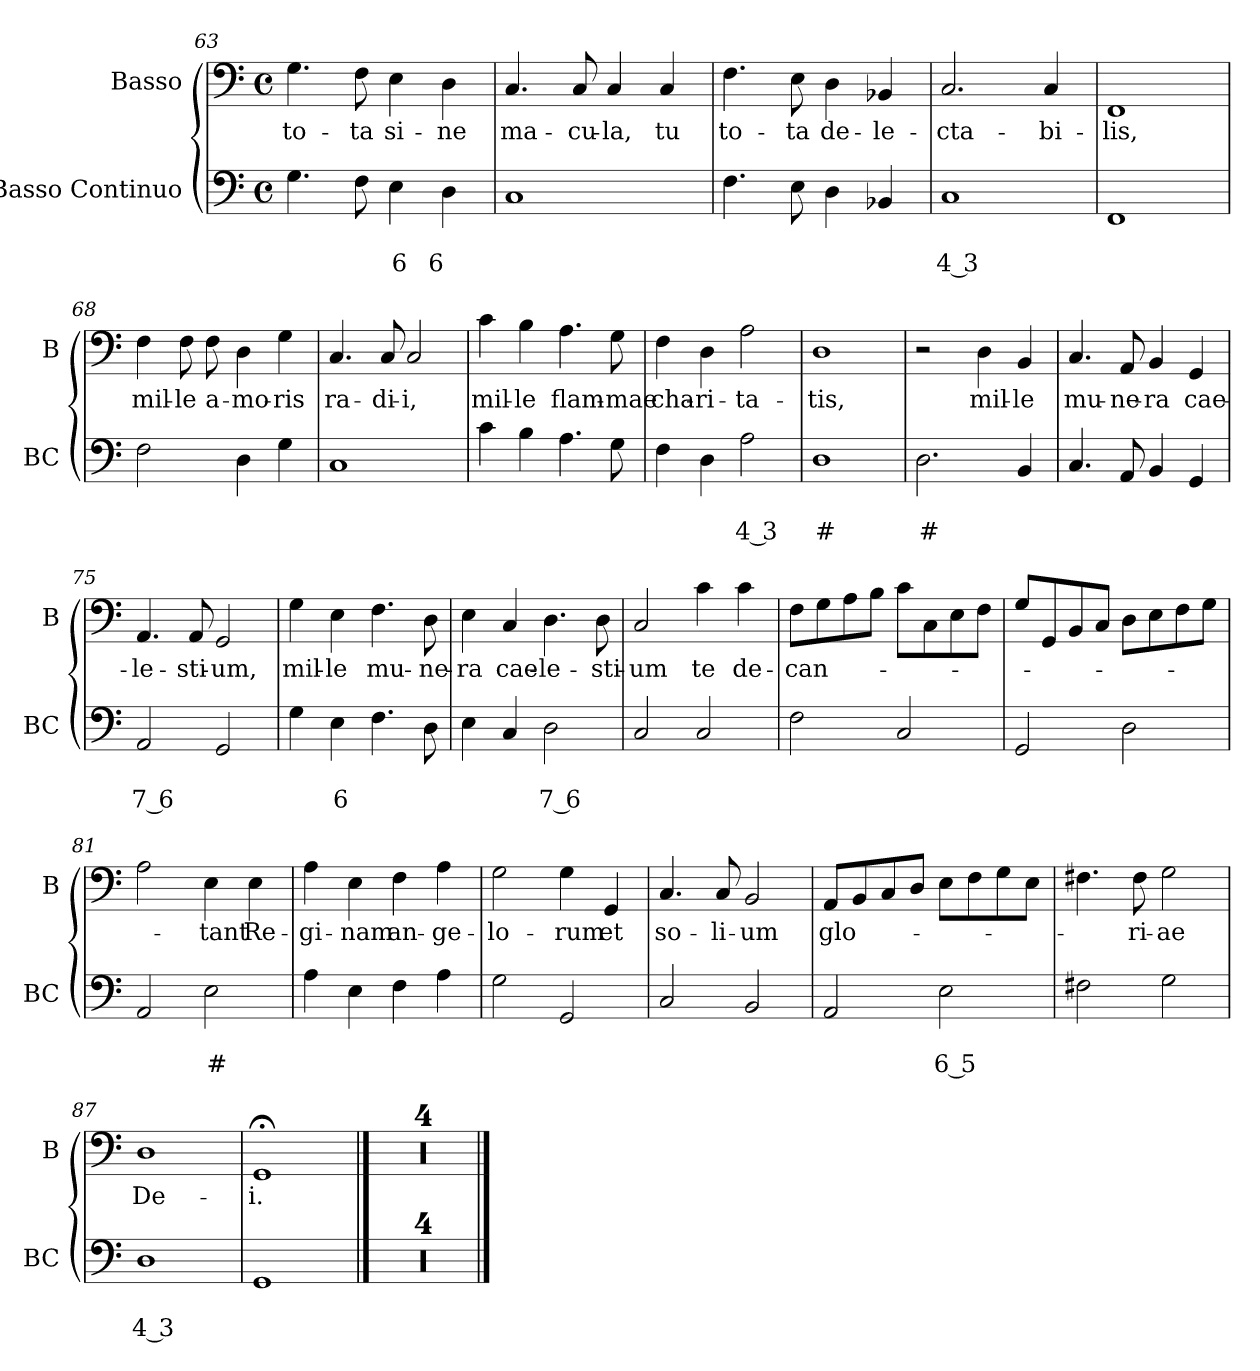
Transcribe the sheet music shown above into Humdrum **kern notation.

**kern	**text	**text	**kern	**text
*part2	*part2	*part2	*part1	*part1
*staff2	*staff2	*staff2	*staff1	*staff1
*I"Basso Continuo	*	*	*I"Basso	*
*I'BC	*	*	*I'B	*
*clefF4	*	*	*clefF4	*
*k[]	*	*	*k[]	*
*C:	*	*	*C:	*
*M4/4	*	*	*M4/4	*
*met(c)	*	*	*met(c)	*
=63	=63	=63	=63	=63
!	!	!	!	!LO:LY:b
4.G\	.	.	4.G\	to-
!	!	!	!	!LO:LY:b
8F\	.	.	8F\	-ta
!	!	!LO:LY:b	!	!LO:LY:b
4E\	.	6	4E\	si-
!	!	!LO:LY:b	!	!LO:LY:b
4D\	.	6	4D\	-ne
=64	=64	=64	=64	=64
!	!	!	!	!LO:LY:b
1C	.	.	4.C/	ma-
!	!	!	!	!LO:LY:b
.	.	.	8C/	-cu-
!	!	!	!	!LO:LY:b
.	.	.	4C/	-la,
!	!	!	!	!LO:LY:b
.	.	.	4C/	tu
!!LO:LB:g=z
=65	=65	=65	=65	=65
!	!	!	!	!LO:LY:b
4.F\	.	.	4.F\	to-
!	!	!	!	!LO:LY:b
8E\	.	.	8E\	-ta
!	!	!	!	!LO:LY:b
4D\	.	.	4D\	de-
!	!	!	!	!LO:LY:b
4BB-X/	.	.	4BB-X/	-le-
=66	=66	=66	=66	=66
!	!	!LO:LY:b	!	!LO:LY:b
1C	.	4 3	2.C/	-cta-
!	!	!	!	!LO:LY:b
.	.	.	4C/	-bi-
=67	=67	=67	=67	=67
!	!	!	!	!LO:LY:b
1FF	.	.	1FF	-lis,
=68	=68	=68	=68	=68
!	!	!	!	!LO:LY:b
2F\	.	.	4F\	mil-
!	!	!	!	!LO:LY:b
.	.	.	8F\	-le
!	!	!	!	!LO:LY:b
.	.	.	8F\	a-
!	!	!	!	!LO:LY:b
4D\	.	.	4D\	-mo-
!	!	!	!	!LO:LY:b
4G\	.	.	4G\	-ris
=69	=69	=69	=69	=69
!	!	!	!	!LO:LY:b
1C	.	.	4.C/	ra-
!	!	!	!	!LO:LY:b
.	.	.	8C/	-di-
!	!	!	!	!LO:LY:b
.	.	.	2C/	-i,
=70	=70	=70	=70	=70
!	!	!	!	!LO:LY:b
4c\	.	.	4c\	mil-
!	!	!	!	!LO:LY:b
4B\	.	.	4B\	-le
!	!	!	!	!LO:LY:b
4.A\	.	.	4.A\	flam-
!	!	!	!	!LO:LY:b
8G\	.	.	8G\	-mae
=71	=71	=71	=71	=71
!	!	!	!	!LO:LY:b
4F\	.	.	4F\	cha-
!	!	!	!	!LO:LY:b
4D\	.	.	4D\	-ri-
!	!	!LO:LY:b	!	!LO:LY:b
2A\	.	4 3	2A\	-ta-
!!LO:LB:g=z
=72	=72	=72	=72	=72
!	!	!LO:LY:b	!	!LO:LY:b
1D	.	#	1D	-tis,
=73	=73	=73	=73	=73
!	!	!LO:LY:b	!	!
2.D\	.	#	2r	.
!	!	!	!	!LO:LY:b
.	.	.	4D\	mil-
!	!	!	!	!LO:LY:b
4BB/	.	.	4BB/	-le
=74	=74	=74	=74	=74
!	!	!	!	!LO:LY:b
4.C/	.	.	4.C/	mu-
!	!	!	!	!LO:LY:b
8AA/	.	.	8AA/	-ne-
!	!	!	!	!LO:LY:b
4BB/	.	.	4BB/	-ra
!	!	!	!	!LO:LY:b
4GG/	.	.	4GG/	cae-
=75	=75	=75	=75	=75
!	!	!LO:LY:b	!	!LO:LY:b
2AA/	.	7 6	4.AA/	-le-
!	!	!	!	!LO:LY:b
.	.	.	8AA/	-sti-
!	!	!	!	!LO:LY:b
2GG/	.	.	2GG/	-um,
=76	=76	=76	=76	=76
!	!	!	!	!LO:LY:b
4G\	.	.	4G\	mil-
!	!	!LO:LY:b	!	!LO:LY:b
4E\	.	6	4E\	-le
!	!	!	!	!LO:LY:b
4.F\	.	.	4.F\	mu-
!	!	!	!	!LO:LY:b
8D\	.	.	8D\	-ne-
=77	=77	=77	=77	=77
!	!	!	!	!LO:LY:b
4E\	.	.	4E\	-ra
!	!	!	!	!LO:LY:b
4C/	.	.	4C/	cae-
!	!	!LO:LY:b	!	!LO:LY:b
2D\	.	7 6	4.D\	-le-
!	!	!	!	!LO:LY:b
.	.	.	8D\	-sti-
=78	=78	=78	=78	=78
!	!	!	!	!LO:LY:b
2C/	.	.	2C/	-um
!	!	!	!	!LO:LY:b
2C/	.	.	4c\	te
!	!	!	!	!LO:LY:b
.	.	.	4c\	de-
!!LO:PB:g=z
=79	=79	=79	=79	=79
!	!	!	!	!LO:LY:b
2F\	.	.	8F\L	-can-
.	.	.	8G\	.
.	.	.	8A\	.
.	.	.	8B\J	.
2C/	.	.	8c\L	.
.	.	.	8C\	.
.	.	.	8E\	.
.	.	.	8F\J	.
=80	=80	=80	=80	=80
2GG/	.	.	8G/L	.
.	.	.	8GG/	.
.	.	.	8BB/	.
.	.	.	8C/J	.
2D\	.	.	8D\L	.
.	.	.	8E\	.
.	.	.	8F\	.
.	.	.	8G\J	.
=81	=81	=81	=81	=81
2AA/	.	.	2A\	.
!	!	!LO:LY:b	!	!LO:LY:b
2E\	.	#	4E\	-tant
!	!	!	!	!LO:LY:b
.	.	.	4E\	Re-
=82	=82	=82	=82	=82
!	!	!	!	!LO:LY:b
4A\	.	.	4A\	-gi-
!	!	!	!	!LO:LY:b
4E\	.	.	4E\	-nam
!	!	!	!	!LO:LY:b
4F\	.	.	4F\	an-
!	!	!	!	!LO:LY:b
4A\	.	.	4A\	-ge-
=83	=83	=83	=83	=83
!	!	!	!	!LO:LY:b
2G\	.	.	2G\	-lo-
!	!	!	!	!LO:LY:b
2GG/	.	.	4G\	-rum
!	!	!	!	!LO:LY:b
.	.	.	4GG/	et
=84	=84	=84	=84	=84
!	!	!	!	!LO:LY:b
2C/	.	.	4.C/	so-
!	!	!	!	!LO:LY:b
.	.	.	8C/	-li-
!	!	!	!	!LO:LY:b
2BB/	.	.	2BB/	-um
!!LO:LB:g=z
=85	=85	=85	=85	=85
!	!	!	!	!LO:LY:b
2AA/	.	.	8AA/L	glo-
.	.	.	8BB/	.
.	.	.	8C/	.
.	.	.	8D/J	.
!	!	!LO:LY:b	!	!
2E\	.	6 5	8E\L	.
.	.	.	8F\	.
.	.	.	8G\	.
.	.	.	8E\J	.
=86	=86	=86	=86	=86
2F#X\	.	.	4.F#X\	.
!	!	!	!	!LO:LY:b
.	.	.	8F#\	-ri-
!	!	!	!	!LO:LY:b
2G\	.	.	2G\	-ae
=87	=87	=87	=87	=87
!	!	!LO:LY:b	!	!LO:LY:b
1D	.	4 3	1D	De-
=88	=88	=88	=88	=88
!	!	!	!	!LO:LY:b
1GG	.	.	1GG;<	-i.
==89	==89	==89	==89	==89
1r	.	.	1r	.
=90	=90	=90	=90	=90
1r	.	.	1r	.
=91	=91	=91	=91	=91
1r	.	.	1r	.
=92	=92	=92	=92	=92
1r	.	.	1r	.
==	==	==	==	==
*-	*-	*-	*-	*-
